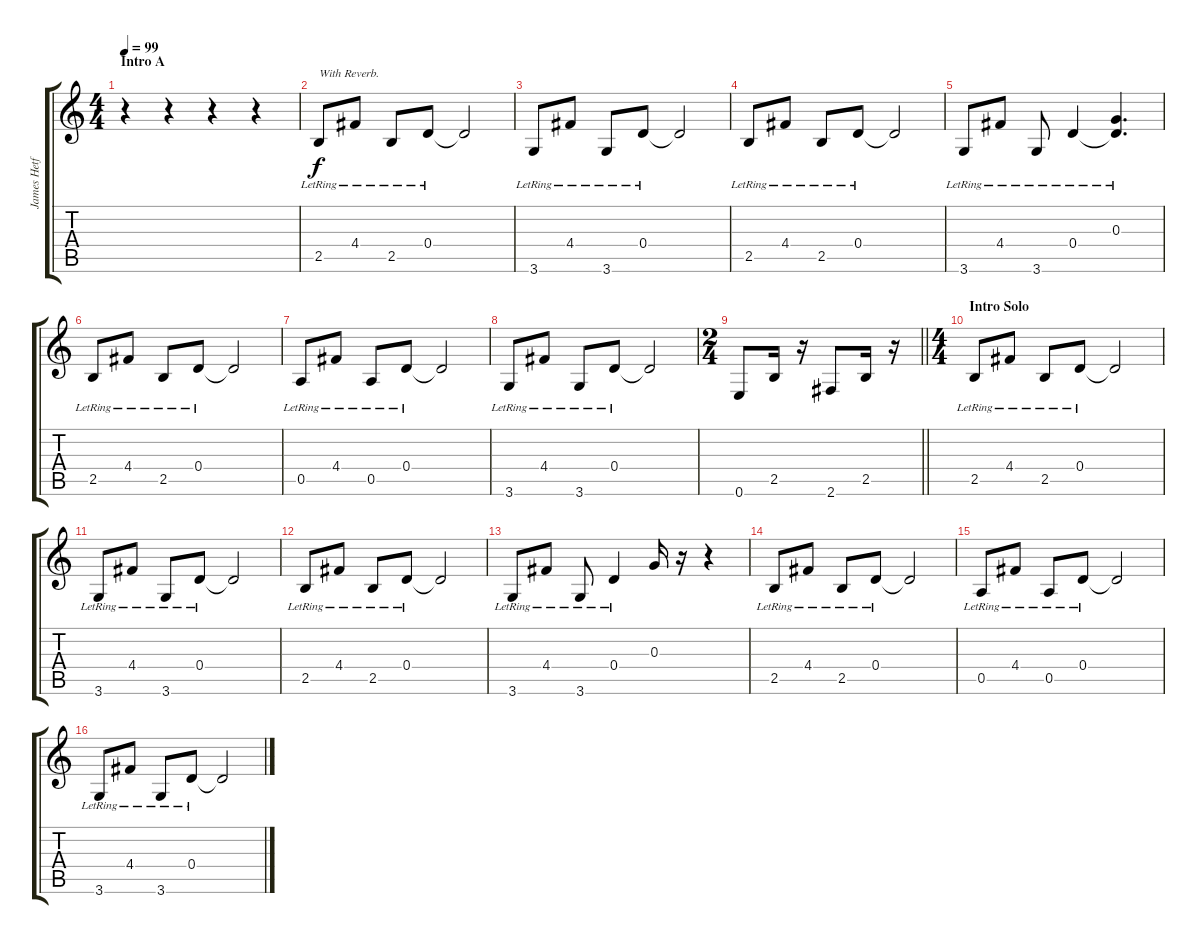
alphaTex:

\track ("James Hetfield (Clean)" "James Hetf") {instrument electricguitarclean}
\staff {score tabs}
\tuning (E4 B3 G3 D3 A2 E2) {hide}
\ts (4 4)
\section ("" "Intro A")
\tempo 99
\clef g2
\ks c
r.4{dy f instrument electricguitarclean} r.4 r.4 r.4 |
2.5{lr}.8{txt "With Reverb."} 4.4{lr}.8 2.5{lr}.8 0.4{lr}.8 0.4{t}.2 |
3.6{lr}.8 4.4{lr}.8 3.6{lr}.8 0.4{lr}.8 0.4{t}.2 |
2.5{lr}.8 4.4{lr}.8 2.5{lr}.8 0.4{lr}.8 0.4{t}.2 |
3.6{lr}.8 4.4{lr}.8 3.6{lr}.8 0.4{lr}.4 (0.3{lr} 0.4{t}).4{d} |
2.5{lr}.8 4.4{lr}.8 2.5{lr}.8 0.4{lr}.8 0.4{t}.2 |
0.5{lr}.8 4.4{lr}.8 0.5{lr}.8 0.4{lr}.8 0.4{t}.2 |
3.6{lr}.8 4.4{lr}.8 3.6{lr}.8 0.4{lr}.8 0.4{t}.2 |
\ts (2 4)
\barLineRight lightlight
0.6.8 2.5.16 r.16 2.6.8 2.5.16 r.16 |
\ts (4 4)
\section ("" "Intro Solo")
2.5{lr}.8 4.4{lr}.8 2.5{lr}.8 0.4{lr}.8 0.4{t}.2 |
3.6{lr}.8 4.4{lr}.8 3.6{lr}.8 0.4{lr}.8 0.4{t}.2 |
2.5{lr}.8 4.4{lr}.8 2.5{lr}.8 0.4{lr}.8 0.4{t}.2 |
3.6{lr}.8 4.4{lr}.8 3.6{lr}.8 0.4{lr}.4 0.3.16 r.16 r.4 |
2.5{lr}.8 4.4{lr}.8 2.5{lr}.8 0.4{lr}.8 0.4{t}.2 |
0.5{lr}.8 4.4{lr}.8 0.5{lr}.8 0.4{lr}.8 0.4{t}.2 |
3.6{lr}.8 4.4{lr}.8 3.6{lr}.8 0.4{lr}.8 0.4{t}.2
